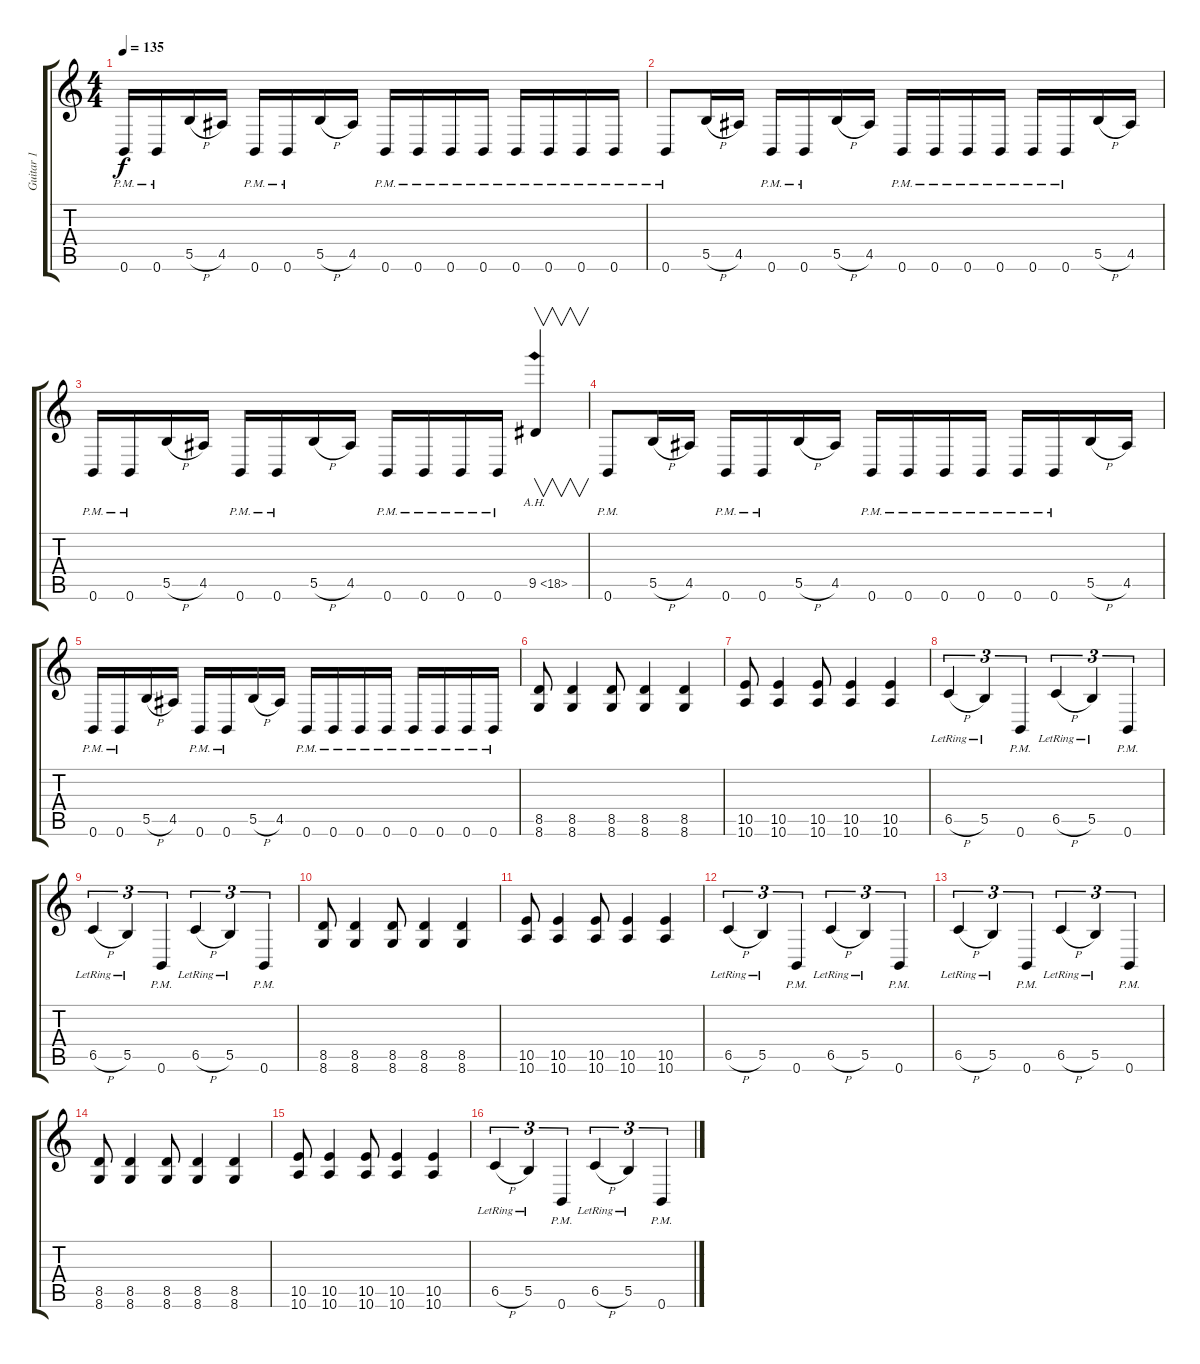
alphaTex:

\track ("Guitar 1" "Guitar 1") {instrument distortionguitar}
\staff {score tabs}
\tuning (Db4 Ab3 E3 B2 Gb2 B1) {hide}
\ts (4 4)
\tempo 135
\clef g2
\ks c
0.6{pm}.16{dy f} 0.6{pm}.16 5.5{h}.16 4.5.16 0.6{pm}.16 0.6{pm}.16 5.5{h}.16 4.5.16 0.6{pm}.16 0.6{pm}.16 0.6{pm}.16 0.6{pm}.16 0.6{pm}.16 0.6{pm}.16 0.6{pm}.16 0.6{pm}.16 |
0.6{pm}.8 5.5{h}.16 4.5.16 0.6{pm}.16 0.6{pm}.16 5.5{h}.16 4.5.16 0.6{pm}.16 0.6{pm}.16 0.6{pm}.16 0.6{pm}.16 0.6{pm}.16 0.6{pm}.16 5.5{h}.16 4.5.16 |
0.6{pm}.16 0.6{pm}.16 5.5{h}.16 4.5.16 0.6{pm}.16 0.6{pm}.16 5.5{h}.16 4.5.16 0.6{pm}.16 0.6{pm}.16 0.6{pm}.16 0.6{pm}.16 9.5{ah 9}.4{v} |
0.6{pm}.8 5.5{h}.16 4.5.16 0.6{pm}.16 0.6{pm}.16 5.5{h}.16 4.5.16 0.6{pm}.16 0.6{pm}.16 0.6{pm}.16 0.6{pm}.16 0.6{pm}.16 0.6{pm}.16 5.5{h}.16 4.5.16 |
0.6{pm}.16 0.6{pm}.16 5.5{h}.16 4.5.16 0.6{pm}.16 0.6{pm}.16 5.5{h}.16 4.5.16 0.6{pm}.16 0.6{pm}.16 0.6{pm}.16 0.6{pm}.16 0.6{pm}.16 0.6{pm}.16 0.6{pm}.16 0.6{pm}.16 |
(8.5 8.6).8 (8.5 8.6).4 (8.5 8.6).8 (8.5 8.6).4 (8.5 8.6).4 |
(10.5 10.6).8 (10.5 10.6).4 (10.5 10.6).8 (10.5 10.6).4 (10.5 10.6).4 |
6.5{h lr}.4{tu (3 2)} 5.5{lr}.4{tu (3 2)} 0.6{pm}.4{tu (3 2)} 6.5{h lr}.4{tu (3 2)} 5.5{lr}.4{tu (3 2)} 0.6{pm}.4{tu (3 2)} |
6.5{h lr}.4{tu (3 2)} 5.5{lr}.4{tu (3 2)} 0.6{pm}.4{tu (3 2)} 6.5{h lr}.4{tu (3 2)} 5.5{lr}.4{tu (3 2)} 0.6{pm}.4{tu (3 2)} |
(8.5 8.6).8 (8.5 8.6).4 (8.5 8.6).8 (8.5 8.6).4 (8.5 8.6).4 |
(10.5 10.6).8 (10.5 10.6).4 (10.5 10.6).8 (10.5 10.6).4 (10.5 10.6).4 |
6.5{h lr}.4{tu (3 2)} 5.5{lr}.4{tu (3 2)} 0.6{pm}.4{tu (3 2)} 6.5{h lr}.4{tu (3 2)} 5.5{lr}.4{tu (3 2)} 0.6{pm}.4{tu (3 2)} |
6.5{h lr}.4{tu (3 2)} 5.5{lr}.4{tu (3 2)} 0.6{pm}.4{tu (3 2)} 6.5{h lr}.4{tu (3 2)} 5.5{lr}.4{tu (3 2)} 0.6{pm}.4{tu (3 2)} |
(8.5 8.6).8 (8.5 8.6).4 (8.5 8.6).8 (8.5 8.6).4 (8.5 8.6).4 |
(10.5 10.6).8 (10.5 10.6).4 (10.5 10.6).8 (10.5 10.6).4 (10.5 10.6).4 |
6.5{h lr}.4{tu (3 2)} 5.5{lr}.4{tu (3 2)} 0.6{pm}.4{tu (3 2)} 6.5{h lr}.4{tu (3 2)} 5.5{lr}.4{tu (3 2)} 0.6{pm}.4{tu (3 2)}
